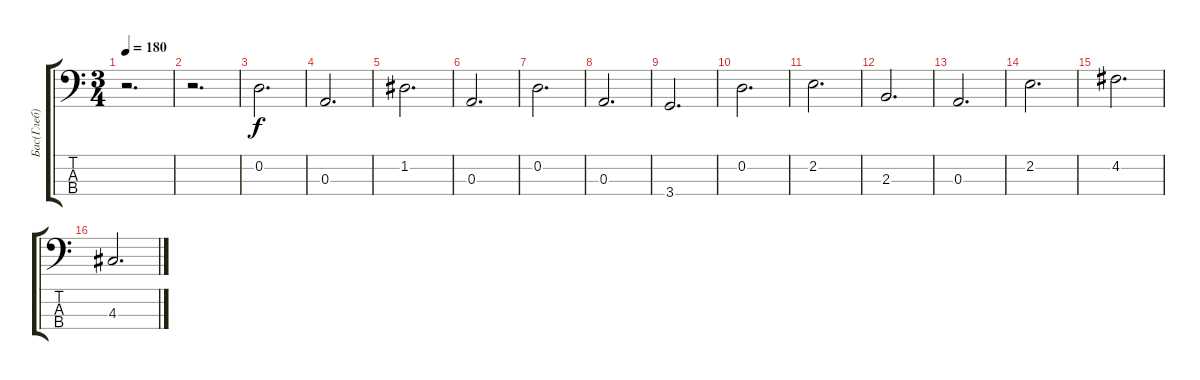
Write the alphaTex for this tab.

\track ("Бас(Глеб)" "Бас(Глеб)") {instrument electricbassfinger}
\staff {score tabs}
\tuning (G2 D2 A1 E1) {hide}
\ts (3 4)
\tempo 180
\clef f4
\ks c
r.2{d dy f} |
r.2{d} |
0.2.2{d} |
0.3.2{d} |
1.2.2{d} |
0.3.2{d} |
0.2.2{d} |
0.3.2{d} |
3.4.2{d} |
0.2.2{d} |
2.2.2{d} |
2.3.2{d} |
0.3.2{d} |
2.2.2{d} |
4.2.2{d} |
4.3.2{d}
